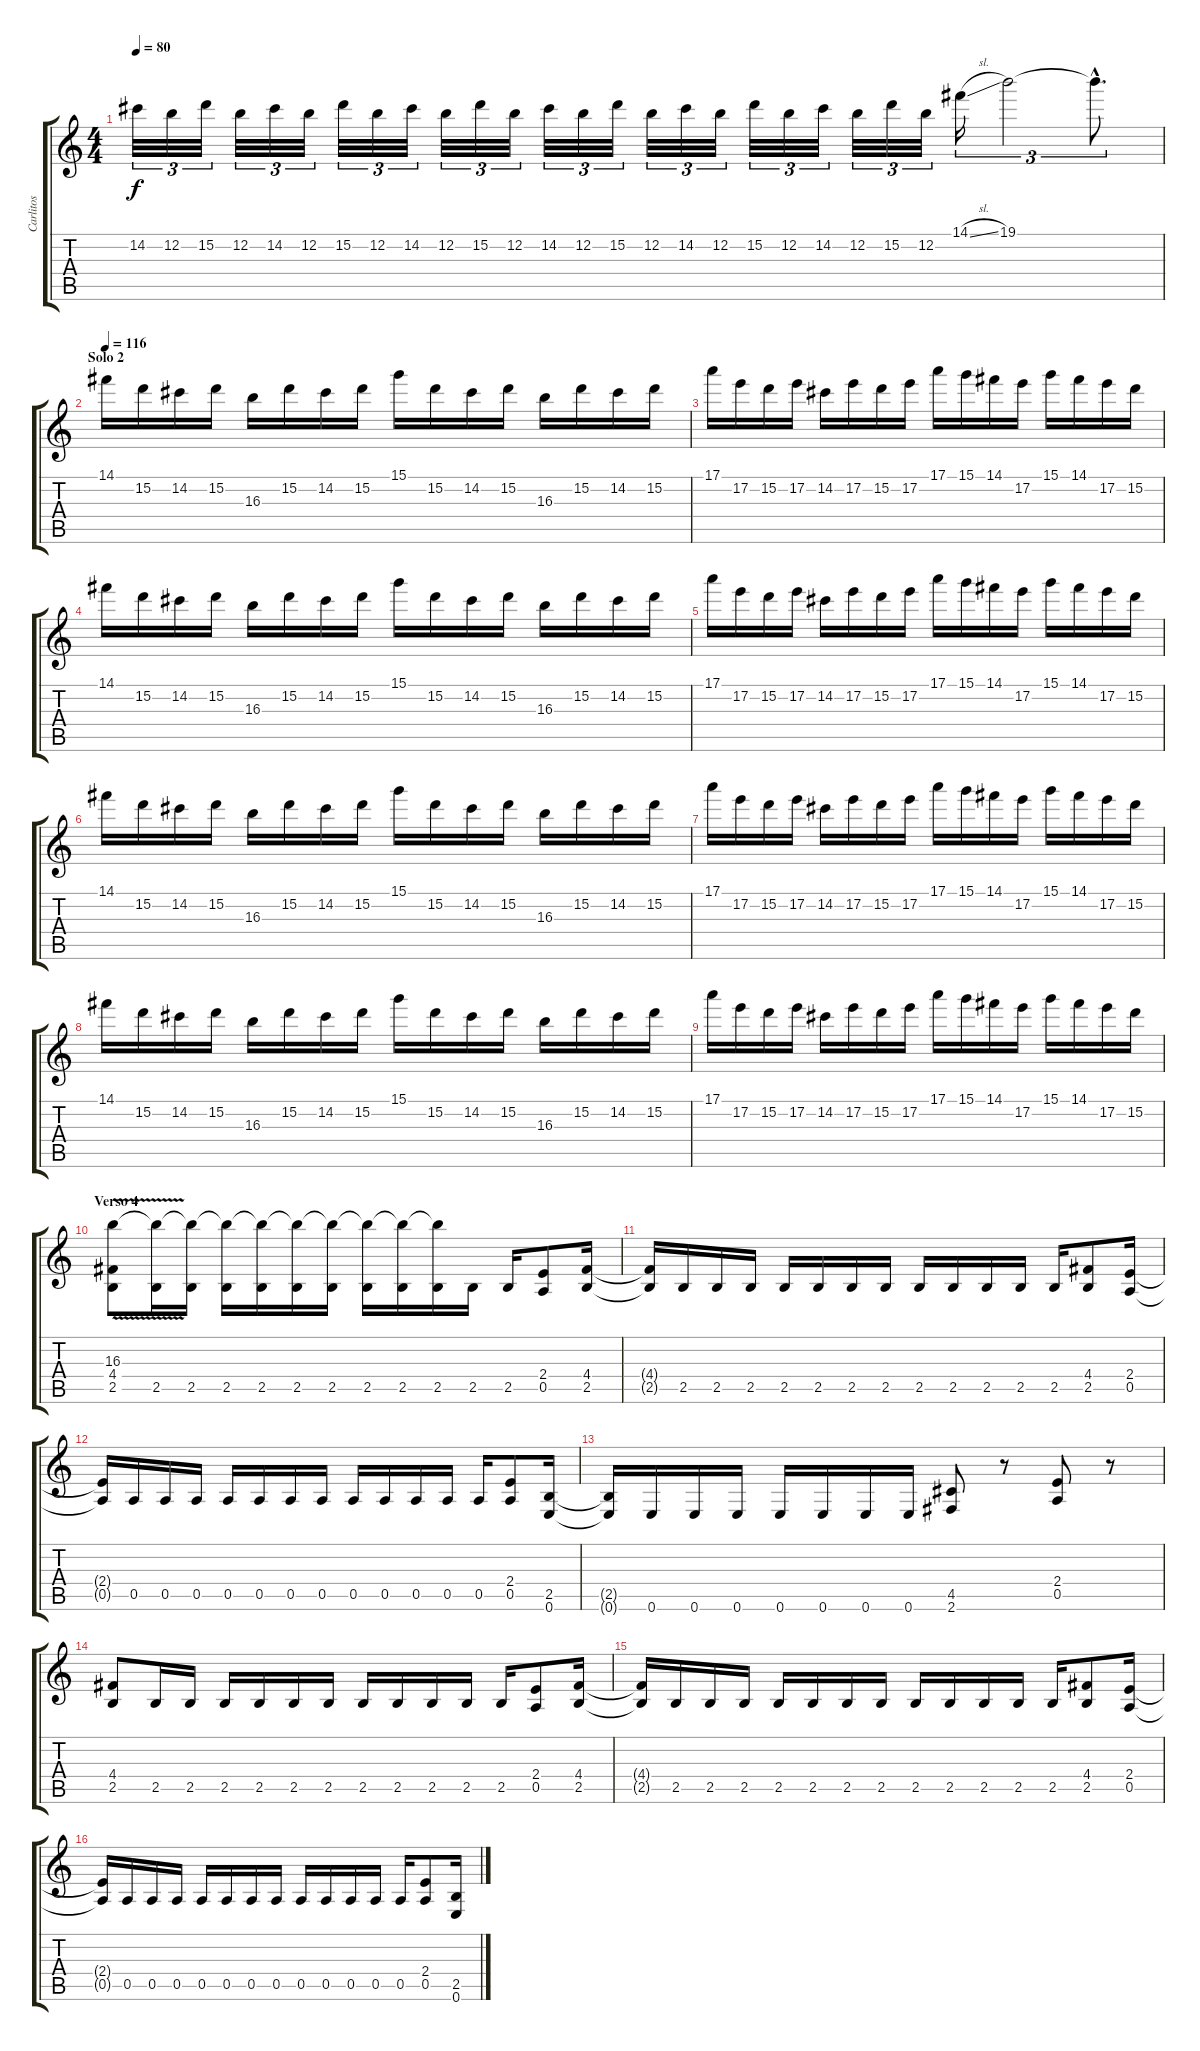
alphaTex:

\track ("Carlitos" "Carlitos") {instrument distortionguitar}
\staff {score tabs}
\tuning (E4 B3 G3 D3 A2 E2) {hide}
\ts (4 4)
\tempo 80
\clef g2
\ks c
14.2.32{tu (3 2) dy f} 12.2.32{tu (3 2)} 15.2.32{tu (3 2)} 12.2.32{tu (3 2)} 14.2.32{tu (3 2)} 12.2.32{tu (3 2)} 15.2.32{tu (3 2)} 12.2.32{tu (3 2)} 14.2.32{tu (3 2)} 12.2.32{tu (3 2)} 15.2.32{tu (3 2)} 12.2.32{tu (3 2)} 14.2.32{tu (3 2)} 12.2.32{tu (3 2)} 15.2.32{tu (3 2)} 12.2.32{tu (3 2)} 14.2.32{tu (3 2)} 12.2.32{tu (3 2)} 15.2.32{tu (3 2)} 12.2.32{tu (3 2)} 14.2.32{tu (3 2)} 12.2.32{tu (3 2)} 15.2.32{tu (3 2)} 12.2.32{tu (3 2)} 14.1{sl}.16{tu (3 2)} 19.1.2{tu (3 2)} 19.1{hac t}.8{d tu (3 2)} |
\section ("" "Solo 2")
\tempo 116
14.1.16{volume 16} 15.2.16 14.2.16 15.2.16 16.3.16 15.2.16 14.2.16 15.2.16 15.1.16 15.2.16 14.2.16 15.2.16 16.3.16 15.2.16 14.2.16 15.2.16 |
17.1.16 17.2.16 15.2.16 17.2.16 14.2.16 17.2.16 15.2.16 17.2.16 17.1.16 15.1.16 14.1.16 17.2.16 15.1.16 14.1.16 17.2.16 15.2.16 |
14.1.16 15.2.16 14.2.16 15.2.16 16.3.16 15.2.16 14.2.16 15.2.16 15.1.16 15.2.16 14.2.16 15.2.16 16.3.16 15.2.16 14.2.16 15.2.16 |
17.1.16 17.2.16 15.2.16 17.2.16 14.2.16 17.2.16 15.2.16 17.2.16 17.1.16 15.1.16 14.1.16 17.2.16 15.1.16 14.1.16 17.2.16 15.2.16 |
14.1.16 15.2.16 14.2.16 15.2.16 16.3.16 15.2.16 14.2.16 15.2.16 15.1.16 15.2.16 14.2.16 15.2.16 16.3.16 15.2.16 14.2.16 15.2.16 |
17.1.16 17.2.16 15.2.16 17.2.16 14.2.16 17.2.16 15.2.16 17.2.16 17.1.16 15.1.16 14.1.16 17.2.16 15.1.16 14.1.16 17.2.16 15.2.16 |
14.1.16 15.2.16 14.2.16 15.2.16 16.3.16 15.2.16 14.2.16 15.2.16 15.1.16 15.2.16 14.2.16 15.2.16 16.3.16 15.2.16 14.2.16 15.2.16 |
17.1.16 17.2.16 15.2.16 17.2.16 14.2.16 17.2.16 15.2.16 17.2.16 17.1.16 15.1.16 14.1.16 17.2.16 15.1.16 14.1.16 17.2.16 15.2.16 |
\section ("" "Verso 4")
(16.3{v} 4.4 2.5).8{volume 13 instrument distortionguitar} (16.3{t} 2.5).16 (16.3{t} 2.5).16 (16.3{t} 2.5).16 (16.3{t} 2.5).16 (16.3{t} 2.5).16 (16.3{t} 2.5).16 (16.3{t} 2.5).16 (16.3{t} 2.5).16 (16.3{t} 2.5).16 2.5.16 2.5.16 (2.4 0.5).8 (4.4 2.5).16 |
(4.4{t} 2.5{t}).16 2.5.16 2.5.16 2.5.16 2.5.16 2.5.16 2.5.16 2.5.16 2.5.16 2.5.16 2.5.16 2.5.16 2.5.16 (4.4 2.5).8 (2.4 0.5).16 |
(2.4{t} 0.5{t}).16 0.5.16 0.5.16 0.5.16 0.5.16 0.5.16 0.5.16 0.5.16 0.5.16 0.5.16 0.5.16 0.5.16 0.5.16 (2.4 0.5).8 (2.5 0.6).16 |
(2.5{t} 0.6{t}).16 0.6.16 0.6.16 0.6.16 0.6.16 0.6.16 0.6.16 0.6.16 (4.5 2.6).8 r.8 (2.4 0.5).8 r.8 |
(4.4 2.5).8 2.5.16 2.5.16 2.5.16 2.5.16 2.5.16 2.5.16 2.5.16 2.5.16 2.5.16 2.5.16 2.5.16 (2.4 0.5).8 (4.4 2.5).16 |
(4.4{t} 2.5{t}).16 2.5.16 2.5.16 2.5.16 2.5.16 2.5.16 2.5.16 2.5.16 2.5.16 2.5.16 2.5.16 2.5.16 2.5.16 (4.4 2.5).8 (2.4 0.5).16 |
(2.4{t} 0.5{t}).16 0.5.16 0.5.16 0.5.16 0.5.16 0.5.16 0.5.16 0.5.16 0.5.16 0.5.16 0.5.16 0.5.16 0.5.16 (2.4 0.5).8 (2.5 0.6).16
